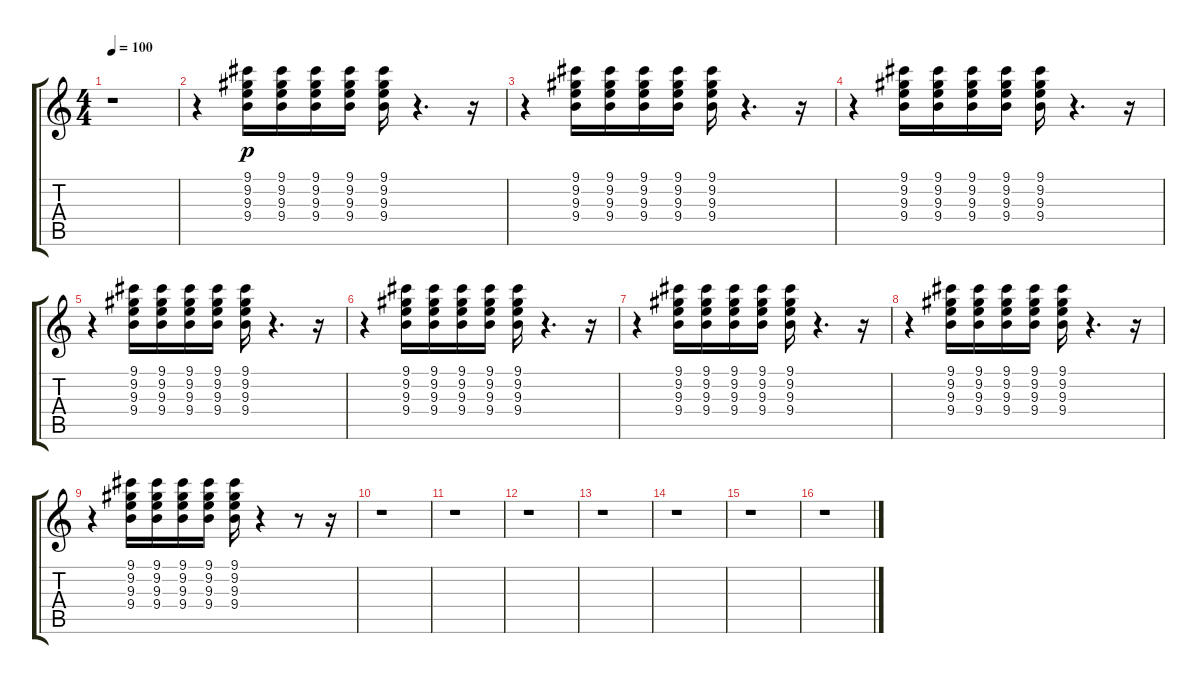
\track "" {instrument electricguitarclean}
\staff {score tabs}
\tuning (E4 B3 G3 D3 A2 E2) {hide}
\ts (4 4)
\tempo 100
\clef g2
\ks c
r.1{dy p} |
r.4 (9.1 9.2 9.3 9.4).16 (9.1 9.2 9.3 9.4).16 (9.1 9.2 9.3 9.4).16 (9.1 9.2 9.3 9.4).16 (9.1 9.2 9.3 9.4).16 r.4{d} r.16 |
r.4 (9.1 9.2 9.3 9.4).16 (9.1 9.2 9.3 9.4).16 (9.1 9.2 9.3 9.4).16 (9.1 9.2 9.3 9.4).16 (9.1 9.2 9.3 9.4).16 r.4{d} r.16 |
r.4 (9.1 9.2 9.3 9.4).16 (9.1 9.2 9.3 9.4).16 (9.1 9.2 9.3 9.4).16 (9.1 9.2 9.3 9.4).16 (9.1 9.2 9.3 9.4).16 r.4{d} r.16 |
r.4 (9.1 9.2 9.3 9.4).16 (9.1 9.2 9.3 9.4).16 (9.1 9.2 9.3 9.4).16 (9.1 9.2 9.3 9.4).16 (9.1 9.2 9.3 9.4).16 r.4{d} r.16 |
r.4 (9.1 9.2 9.3 9.4).16 (9.1 9.2 9.3 9.4).16 (9.1 9.2 9.3 9.4).16 (9.1 9.2 9.3 9.4).16 (9.1 9.2 9.3 9.4).16 r.4{d} r.16 |
r.4 (9.1 9.2 9.3 9.4).16 (9.1 9.2 9.3 9.4).16 (9.1 9.2 9.3 9.4).16 (9.1 9.2 9.3 9.4).16 (9.1 9.2 9.3 9.4).16 r.4{d} r.16 |
r.4 (9.1 9.2 9.3 9.4).16 (9.1 9.2 9.3 9.4).16 (9.1 9.2 9.3 9.4).16 (9.1 9.2 9.3 9.4).16 (9.1 9.2 9.3 9.4).16 r.4{d} r.16 |
r.4 (9.1 9.2 9.3 9.4).16 (9.1 9.2 9.3 9.4).16 (9.1 9.2 9.3 9.4).16 (9.1 9.2 9.3 9.4).16 (9.1 9.2 9.3 9.4).16 r.4 r.8 r.16 |
r.1 |
r.1 |
r.1 |
r.1 |
r.1 |
r.1 |
r.1
